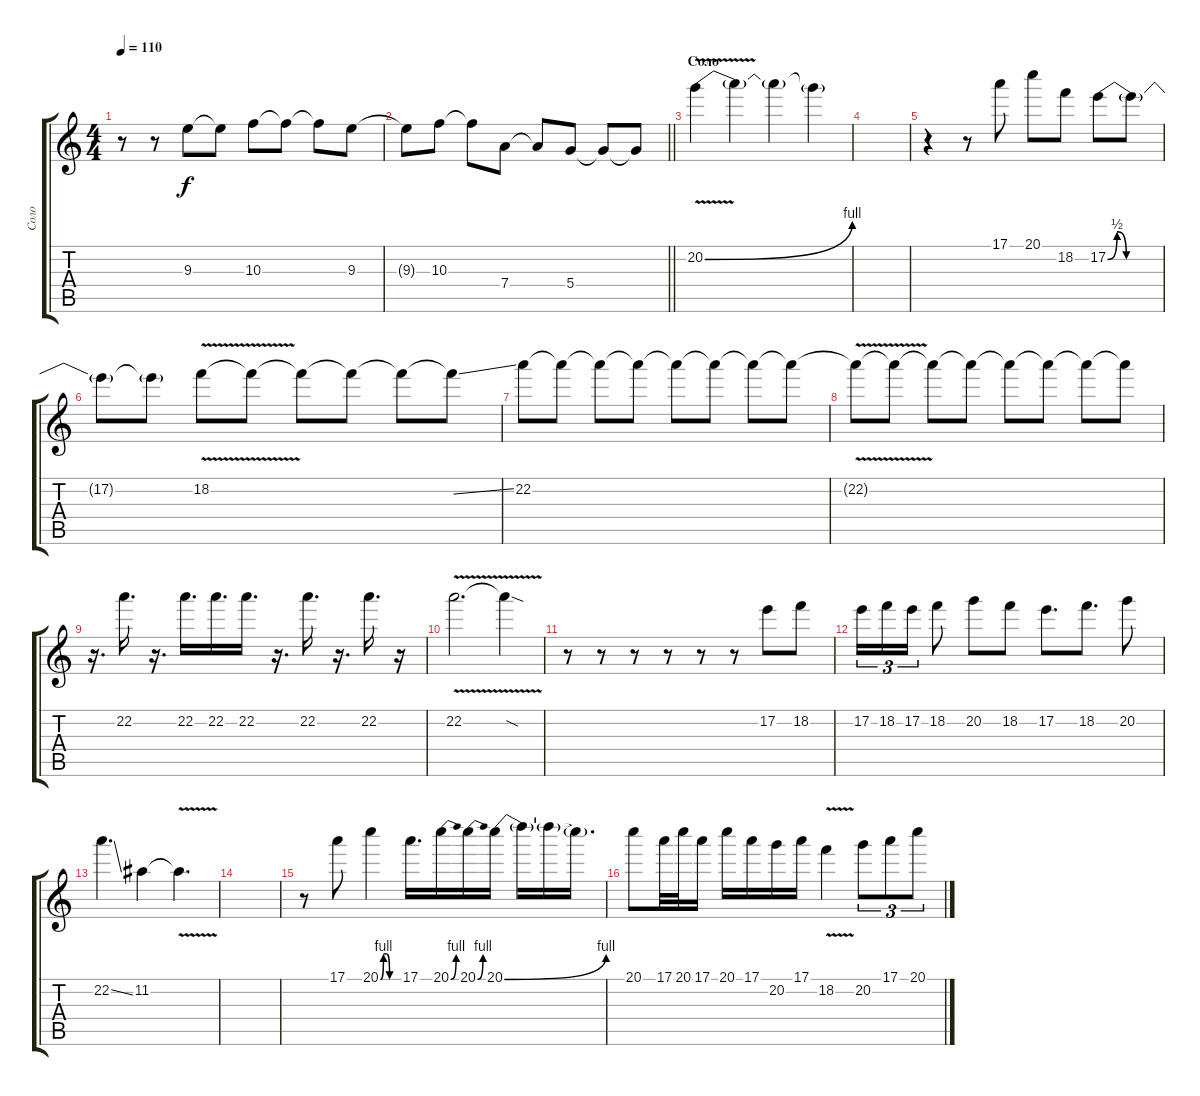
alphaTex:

\track ("Соло" "Соло") {instrument acousticguitarsteel}
\staff {score tabs}
\tuning (E4 B3 G3 D3 A2 D2) {hide}
\ts (4 4)
\tempo 110
\clef g2
\ks c
r.8{dy f} r.8 9.3.8 9.3{t}.8 10.3.8 10.3{t}.8 10.3{t}.8 9.3.8 |
\barLineRight lightlight
9.3{t}.8 10.3.8 10.3{t}.8 7.4.8 7.4{t}.8 5.4.8 5.4{t}.8 5.4{t}.8 |
\section ("" "Соло")
20.2{be (bend 0 0 60 4) v}.4{instrument overdrivenguitar} 20.2{t}.4 20.2{t}.4 20.2{t}.4 |
|
r.4 r.8 17.1.8 20.1.8 18.2.8 17.2{be (custom 0 0 10 2 20 0 60 0)}.8 17.2{t}.8 |
17.2{t}.8 17.2{t}.8 18.2{v}.8 18.2{t}.8 18.2{t}.8 18.2{t}.8 18.2{t}.8 18.2{ss t}.8 |
22.2.8 22.2{t}.8 22.2{t}.8 22.2{t}.8 22.2{t}.8 22.2{t}.8 22.2{t}.8 22.2{t}.8 |
22.2{v t}.8 22.2{t}.8 22.2{t}.8 22.2{t}.8 22.2{t}.8 22.2{t}.8 22.2{t}.8 22.2{t}.8 |
r.16{d} 22.2.16{d} r.16{d} 22.2.16{d} 22.2.16{d} 22.2.16{d} r.16{d} 22.2.16{d} r.16{d} 22.2.16{d} r.16 |
22.2{v}.2{d} 22.2{sod t}.4 |
r.8 r.8 r.8 r.8 r.8 r.8 17.2.8 18.2.8 |
17.2.16{tu (3 2)} 18.2.16{tu (3 2)} 17.2.16{tu (3 2)} 18.2.8 20.2.8 18.2.8 17.2.8{d} 18.2.8{d} 20.2.8 |
22.2{ss}.4{d} 11.2.4 11.2{v t}.4{d} |
|
r.8 17.1.8 20.1{be (custom 0 0 10 4 20 4 30 0 60 0)}.4 17.1.16{d} 20.1{be (bend 0 0 60 4)}.16 20.1{be (bend 0 0 60 4)}.16 20.1{be (bend 0 0 60 4)}.16 20.1{t}.16 20.1{t}.16 20.1{t}.16{d} |
20.1.8 17.1.32 20.1.32 17.1.16 20.1.16 17.1.16 20.2.16 17.1.16 18.2{v}.4 20.2.8{tu (3 2)} 17.1.8{tu (3 2)} 20.1.8{tu (3 2)}
